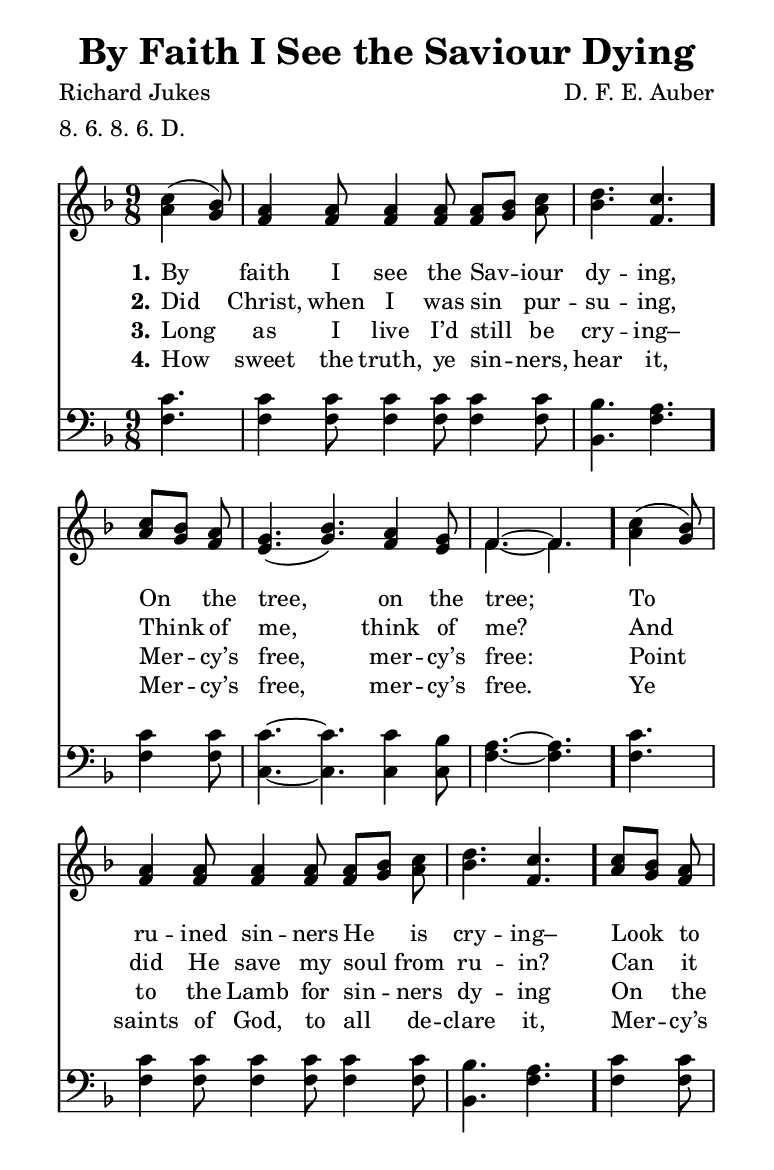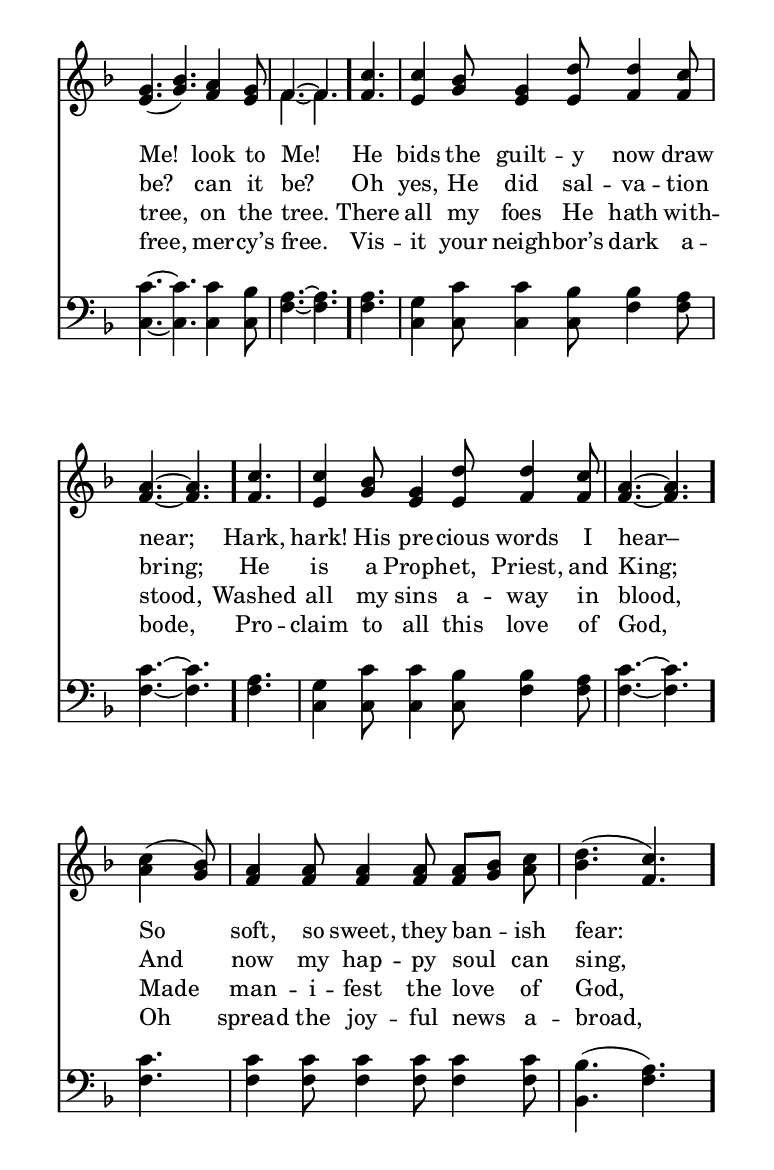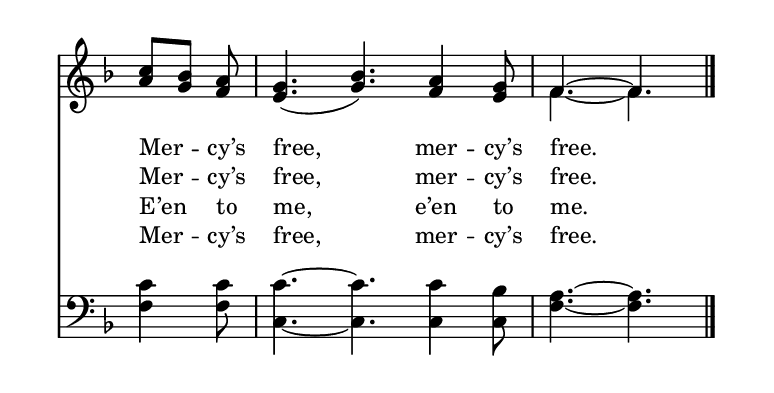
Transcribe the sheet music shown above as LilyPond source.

\include "common/global.ily"
\paper {
  \include "common/paper.ily"
}

\header{
  %gospel
  hymnnumber = "5"
  title = "By Faith I See the Saviour Dying"
  tunename = "Mercy’s Free"
  meter = "8. 6. 8. 6. D." % original has 8. 6. 8. 6. 8. 6. 8. 6.
  poet = "Richard Jukes"
  composer = "D. F. E. Auber"
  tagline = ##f
}

global = {
  \include "common/overrides.ily"
  \autoBeamOff
  \override Staff.TimeSignature.style = #'numbered \time 9/8
  \once \override Score.MetronomeMark.transparent = ##t
  \tempo 4 = 80
  \key f \major
  \partial 4.
}

patternOne   = { c4( c8) | c4 c8 c4 c8 c8[ c8] c8 | c4. c4. c8[ c8] c8 | c4.( c4.) c4 c8 | c4. ~ c4. }
patternTwo   = { c4. | c4 c8 c4 c8 c4 c8 | c4. ~ c4. c4. | c4 c8 c4 c8 c4 c8 | c4. ~ c4. } % original has unexplained slur
patternThree = { c4. | c4 c8 c4 c8 c4 c8 | c4. c4. c4 c8 | c4. ~ c4. c4 c8 | c4. ~ c4. }
patternFour  = { c4( c8) | c4 c8 c4 c8 c8[ c8] c8 | c4.( c4.) c8[ c8] c8 | c4.( c4.) c4 c8 | c4. ~ c4. }
patternFive  = { c4. | c4 c8 c4 c8 c4 c8 | c4.( c4.) c4 c8 | c4. ~ c4. c4 c8 | c4. ~ c4. }

notesSoprano = {
\global
\relative c' {

    \changePitch \patternOne  { c' bes | a a a a a bes c | d c c bes a | g bes a g | f f } \eogbreak
    \changePitch \patternOne  { c' bes | a a a a a bes c | d c c bes a | g bes a g | f f } \eogbreak
    \changePitch \patternTwo  { c' | c bes g d' d c | a a c | c bes g d' d c | a a } \eogbreak
    \changePitch \patternFour { c bes | a a a a a bes c | d c c bes a | g bes a g | f f } \eogbreak

    \bar "|."

}
}

notesAlto = {
\global
\relative e' {

    \changePitch \patternOne  { a g | f f f f f g a | bes f a g f | e g f e | f f }
    \changePitch \patternOne  { a g | f f f f f g a | bes f a g f | e g f e | f f }
    \changePitch \patternTwo  { f | e g e e f f | f f f | e g e e f f | f f }
    \changePitch \patternFour { a g | f f f f f g a | bes f a g f | e g f e | f f }

}
}

notesTenor = {
\global
\relative a {

    \changePitch \patternThree { c | c c c c c c | bes a c c | c c c bes | a a }
    \changePitch \patternThree { c | c c c c c c | bes a c c | c c c bes | a a }
    \changePitch \patternTwo   { a | g c c bes bes a | c c a | g c c bes bes a | c c }
    \changePitch \patternFive  { c | c c c c c c | bes a c c | c c c bes | a a }

}
}

notesBass = {
\global
\relative a {

    \changePitch \patternThree { f | f f f f f f | bes, f' f f | c c c c | f f }
    \changePitch \patternThree { f | f f f f f f | bes, f' f f | c c c c | f f }
    \changePitch \patternTwo   { f | c c c c f f | f f | f c c c c f f | f f }
    \changePitch \patternFive  { f | f f f f f f | bes, f' f f | c c c c | f f }

}
}

wordsA = \lyricmode {
\set stanza = "1."

    By faith I see the Sav -- iour dy -- ing, \bar "."
    On the tree, on the tree; \bar "."
    To ru -- ined sin -- ners He is cry -- ing– \bar "."
    Look to Me! look to Me! \bar "."
    He bids the guilt -- y now draw near; \bar "."
    Hark, hark! His pre -- cious words I hear– \bar "."
    So soft, so sweet, they ban -- ish fear: \bar "."
    Mer -- cy’s free, mer -- cy’s free. \bar "."

}

wordsB = \lyricmode {
\set stanza = "2."

    Did Christ, when I was sin pur -- su -- ing,
    Think of me, think of me?
    And did He save my soul from ru -- in?
    Can it be? can it be?
    Oh yes, He did sal -- va -- tion bring;
    He is a Proph -- et, Priest, and King;
    And now my hap -- py soul can sing,
    Mer -- cy’s free, mer -- cy’s free.

}

wordsC = \lyricmode {
\set stanza = "3."

    Long as I live I’d still be cry -- ing–
    Mer -- cy’s free, mer -- cy’s free:
    Point to the Lamb for sin -- ners dy -- ing
    On the tree, on the tree.
    There all my foes He hath with -- stood,
    Washed all my sins a -- way in blood,
    Made man -- i -- fest the love of God,
    E’en to me, e’en to me.

}

wordsD = \lyricmode {
\set stanza = "4."

    How sweet the truth, ye sin -- ners, hear it,
    Mer -- cy’s free, mer -- cy’s free.
    Ye saints of God, to all de -- clare it,
    Mer -- cy’s free, mer -- cy’s free.
    Vis -- it your neigh -- bor’s dark a -- bode,
    Pro -- claim to all this love of God,
    Oh spread the joy -- ful news a -- broad,
    Mer -- cy’s free, mer -- cy’s free.

}


\score {
  \context ChoirStaff <<
    \context Staff = upper <<
      \set Staff.autoBeaming = ##f
      \set ChoirStaff.systemStartDelimiter = #'SystemStartBar
      \set ChoirStaff.printPartCombineTexts = ##f
      \partcombine #'(2 . 9) \notesSoprano \notesAlto
      \context NullVoice = sopranos { \voiceOne << \notesSoprano >> }
      \context NullVoice = altos { \voiceTwo << \notesAlto >> }
      \context Lyrics = one   \lyricsto sopranos \wordsA
      \context Lyrics = two   \lyricsto sopranos \wordsB
      \context Lyrics = three \lyricsto sopranos \wordsC
      \context Lyrics = four  \lyricsto sopranos \wordsD
    >>
    \context Staff = men <<
      \set Staff.autoBeaming = ##f
      \clef bass
      \set ChoirStaff.printPartCombineTexts = ##f
      \partcombine #'(2 . 9) \notesTenor \notesBass
      \context NullVoice = tenors { \voiceOne << \notesTenor >> }
      \context NullVoice = basses { \voiceTwo << \notesBass >> }
    >>
  >>
  \layout {
    \include "common/layout.ily"
  }
  \midi{
    \include "common/midi.ily"
  }
}

\version "2.19.49"  % necessary for upgrading to future LilyPond versions.

